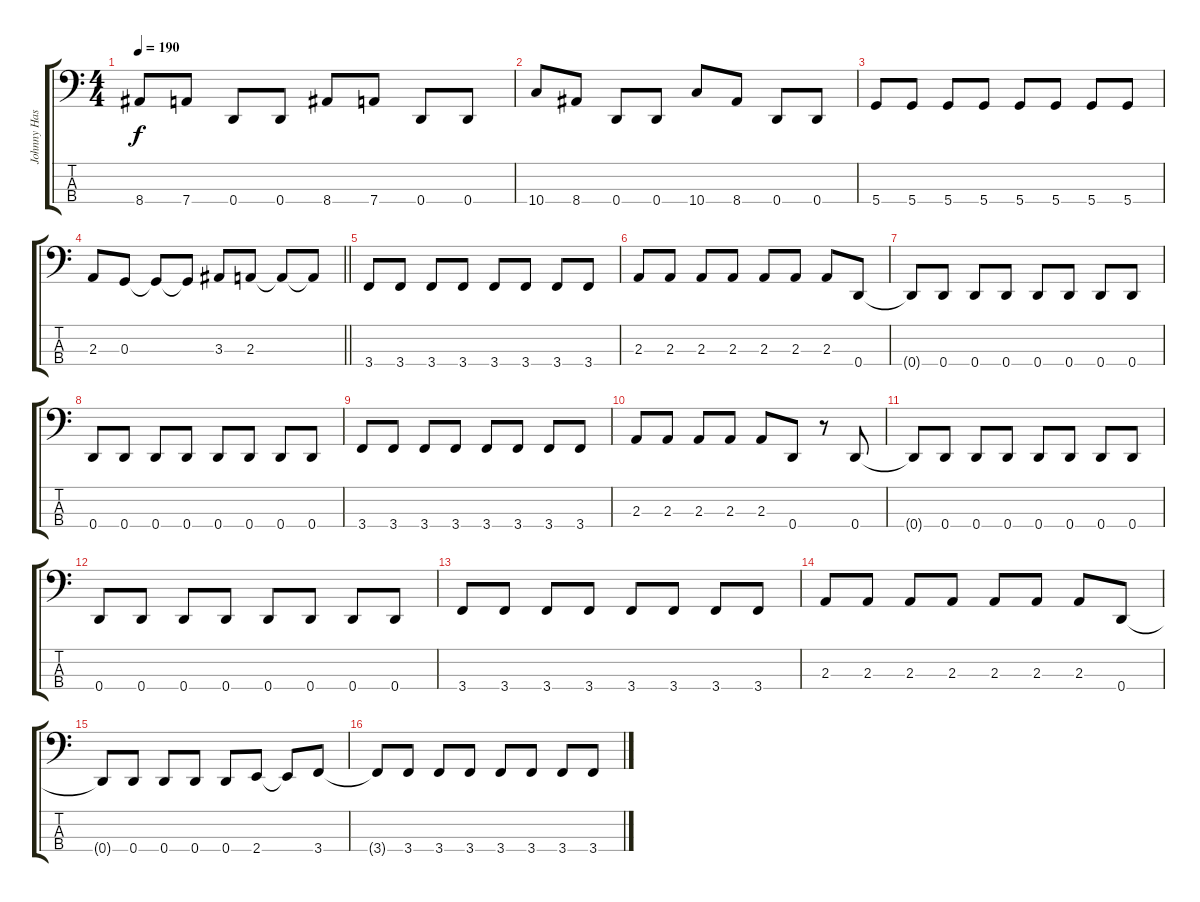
\track ("Johnny Hass" "Johnny Has") {instrument electricbassfinger}
\staff {score tabs}
\tuning (F2 C2 G1 D1) {hide}
\ts (4 4)
\tempo 190
\clef f4
\ks c
8.4.8{dy f} 7.4.8 0.4.8 0.4.8 8.4.8 7.4.8 0.4.8 0.4.8 |
10.4.8 8.4.8 0.4.8 0.4.8 10.4.8 8.4.8 0.4.8 0.4.8 |
5.4.8 5.4.8 5.4.8 5.4.8 5.4.8 5.4.8 5.4.8 5.4.8 |
\barLineRight lightlight
2.3.8 0.3.8 0.3{t}.8 0.3{t}.8 3.3.8 2.3.8 2.3{t}.8 2.3{t}.8 |
3.4.8 3.4.8 3.4.8 3.4.8 3.4.8 3.4.8 3.4.8 3.4.8 |
2.3.8 2.3.8 2.3.8 2.3.8 2.3.8 2.3.8 2.3.8 0.4.8 |
0.4{t}.8 0.4.8 0.4.8 0.4.8 0.4.8 0.4.8 0.4.8 0.4.8 |
0.4.8 0.4.8 0.4.8 0.4.8 0.4.8 0.4.8 0.4.8 0.4.8 |
3.4.8 3.4.8 3.4.8 3.4.8 3.4.8 3.4.8 3.4.8 3.4.8 |
2.3.8 2.3.8 2.3.8 2.3.8 2.3.8 0.4.8 r.8 0.4.8 |
0.4{t}.8 0.4.8 0.4.8 0.4.8 0.4.8 0.4.8 0.4.8 0.4.8 |
0.4.8 0.4.8 0.4.8 0.4.8 0.4.8 0.4.8 0.4.8 0.4.8 |
3.4.8 3.4.8 3.4.8 3.4.8 3.4.8 3.4.8 3.4.8 3.4.8 |
2.3.8 2.3.8 2.3.8 2.3.8 2.3.8 2.3.8 2.3.8 0.4.8 |
0.4{t}.8 0.4.8 0.4.8 0.4.8 0.4.8 2.4.8 2.4{t}.8 3.4.8 |
3.4{t}.8 3.4.8 3.4.8 3.4.8 3.4.8 3.4.8 3.4.8 3.4.8
